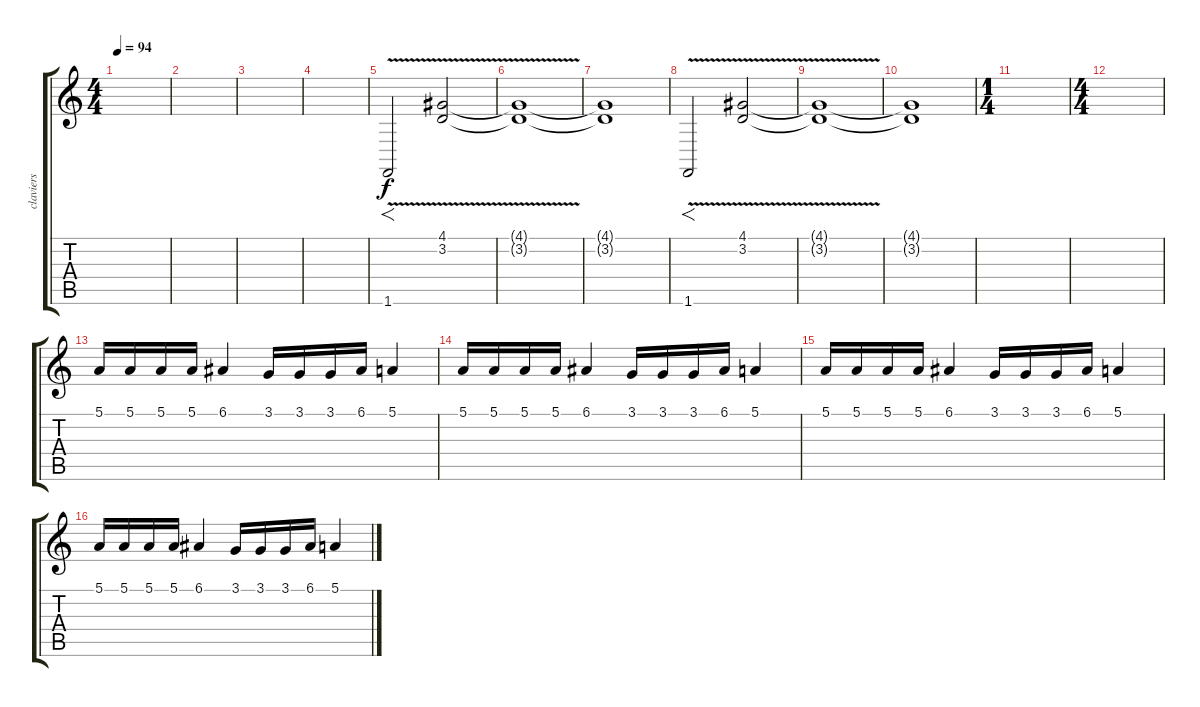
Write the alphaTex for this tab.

\track ("claviers" "claviers") {instrument lead5charang}
\staff {score tabs}
\tuning (E4 B3 G3 D3 A2 E2) {hide}
\ts (4 4)
\tempo 94
\clef g2
\ks c
|
|
|
|
1.6{v}.2{f} (4.1 3.2{v}).2 |
(4.1{t} 3.2{t}).1 |
(4.1{t} 3.2{t}).1 |
1.6{v}.2{f} (4.1 3.2{v}).2 |
(4.1{t} 3.2{t}).1 |
(4.1{t} 3.2{t}).1 |
\ts (1 4)
|
\ts (4 4)
|
5.1.16{volume 11} 5.1.16 5.1.16 5.1.16 6.1.4 3.1.16 3.1.16 3.1.16 6.1.16 5.1.4 |
5.1.16{volume 11} 5.1.16 5.1.16 5.1.16 6.1.4 3.1.16 3.1.16 3.1.16 6.1.16 5.1.4 |
5.1.16{volume 11} 5.1.16 5.1.16 5.1.16 6.1.4 3.1.16 3.1.16 3.1.16 6.1.16 5.1.4 |
5.1.16{volume 11} 5.1.16 5.1.16 5.1.16 6.1.4 3.1.16 3.1.16 3.1.16 6.1.16 5.1.4
